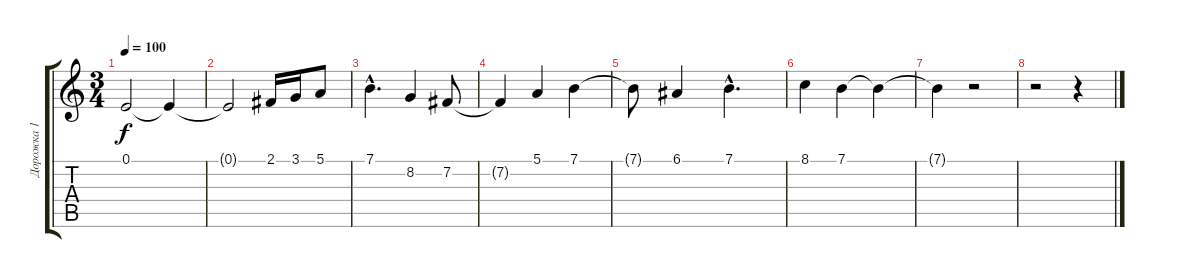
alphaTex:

\track ("Дорожка 1" "Дорожка 1") {instrument stringensemble1}
\staff {score tabs}
\tuning (E4 B3 G3 D3 A2 E2) {hide}
\ts (3 4)
\tempo 100
\clef g2
\ks c
0.1{t}.2{dy f} 0.1{t}.4 |
0.1{t}.2 2.1.16 3.1.16 5.1.8 |
7.1{hac}.4{d} 8.2.4 7.2.8 |
7.2{t}.4 5.1.4 7.1.4 |
7.1{t}.8 6.1.4 7.1{hac}.4{d} |
8.1.4 7.1.4 7.1{t}.4 |
7.1{t}.4 r.2 |
r.2 r.4
